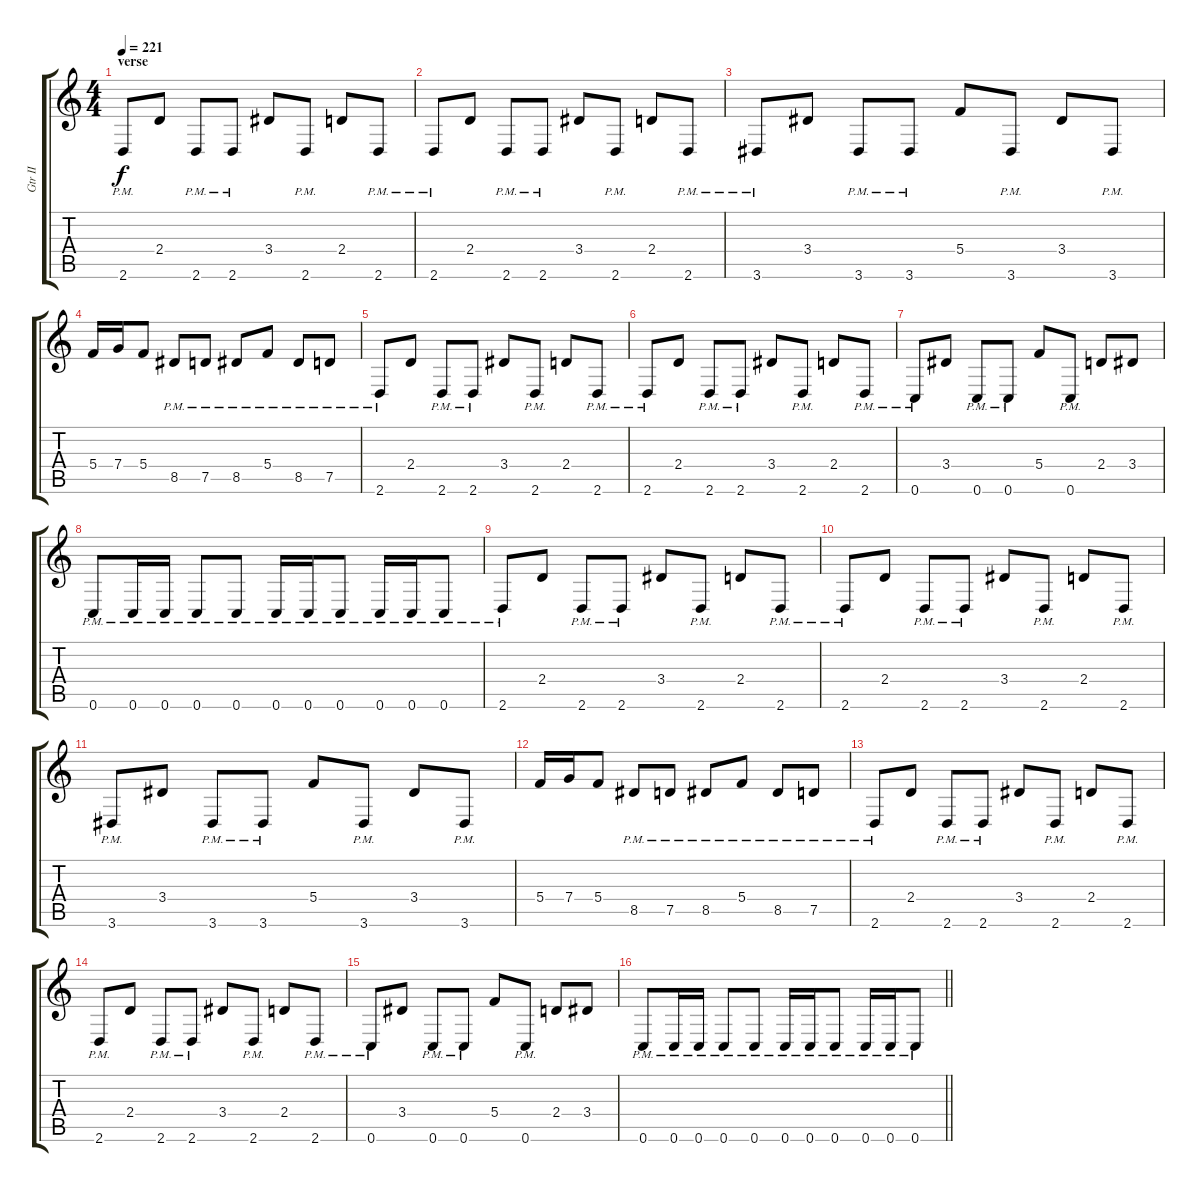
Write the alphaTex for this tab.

\track ("Gtr II" "Gtr II") {instrument distortionguitar}
\staff {score tabs}
\tuning (D4 A3 F3 C3 G2 C2) {hide}
\ts (4 4)
\section ("" "verse")
\tempo 221
\clef g2
\ks c
2.6{pm}.8{dy f} 2.4.8 2.6{pm}.8 2.6{pm}.8 3.4.8 2.6{pm}.8 2.4.8 2.6{pm}.8 |
2.6{pm}.8 2.4.8 2.6{pm}.8 2.6{pm}.8 3.4.8 2.6{pm}.8 2.4.8 2.6{pm}.8 |
3.6{pm}.8 3.4.8 3.6{pm}.8 3.6{pm}.8 5.4.8 3.6{pm}.8 3.4.8 3.6{pm}.8 |
5.4.16 7.4.16 5.4.8 8.5{pm}.8 7.5{pm}.8 8.5{pm}.8 5.4{pm}.8 8.5{pm}.8 7.5{pm}.8 |
2.6{pm}.8 2.4.8 2.6{pm}.8 2.6{pm}.8 3.4.8 2.6{pm}.8 2.4.8 2.6{pm}.8 |
2.6{pm}.8 2.4.8 2.6{pm}.8 2.6{pm}.8 3.4.8 2.6{pm}.8 2.4.8 2.6{pm}.8 |
0.6{pm}.8 3.4.8 0.6{pm}.8 0.6{pm}.8 5.4.8 0.6{pm}.8 2.4.8 3.4.8 |
0.6{pm}.8 0.6{pm}.16 0.6{pm}.16 0.6{pm}.8 0.6{pm}.8 0.6{pm}.16 0.6{pm}.16 0.6{pm}.8 0.6{pm}.16 0.6{pm}.16 0.6{pm}.8 |
2.6{pm}.8 2.4.8 2.6{pm}.8 2.6{pm}.8 3.4.8 2.6{pm}.8 2.4.8 2.6{pm}.8 |
2.6{pm}.8 2.4.8 2.6{pm}.8 2.6{pm}.8 3.4.8 2.6{pm}.8 2.4.8 2.6{pm}.8 |
3.6{pm}.8 3.4.8 3.6{pm}.8 3.6{pm}.8 5.4.8 3.6{pm}.8 3.4.8 3.6{pm}.8 |
5.4.16 7.4.16 5.4.8 8.5{pm}.8 7.5{pm}.8 8.5{pm}.8 5.4{pm}.8 8.5{pm}.8 7.5{pm}.8 |
2.6{pm}.8 2.4.8 2.6{pm}.8 2.6{pm}.8 3.4.8 2.6{pm}.8 2.4.8 2.6{pm}.8 |
2.6{pm}.8 2.4.8 2.6{pm}.8 2.6{pm}.8 3.4.8 2.6{pm}.8 2.4.8 2.6{pm}.8 |
0.6{pm}.8 3.4.8 0.6{pm}.8 0.6{pm}.8 5.4.8 0.6{pm}.8 2.4.8 3.4.8 |
\barLineRight lightlight
0.6{pm}.8 0.6{pm}.16 0.6{pm}.16 0.6{pm}.8 0.6{pm}.8 0.6{pm}.16 0.6{pm}.16 0.6{pm}.8 0.6{pm}.16 0.6{pm}.16 0.6{pm}.8
